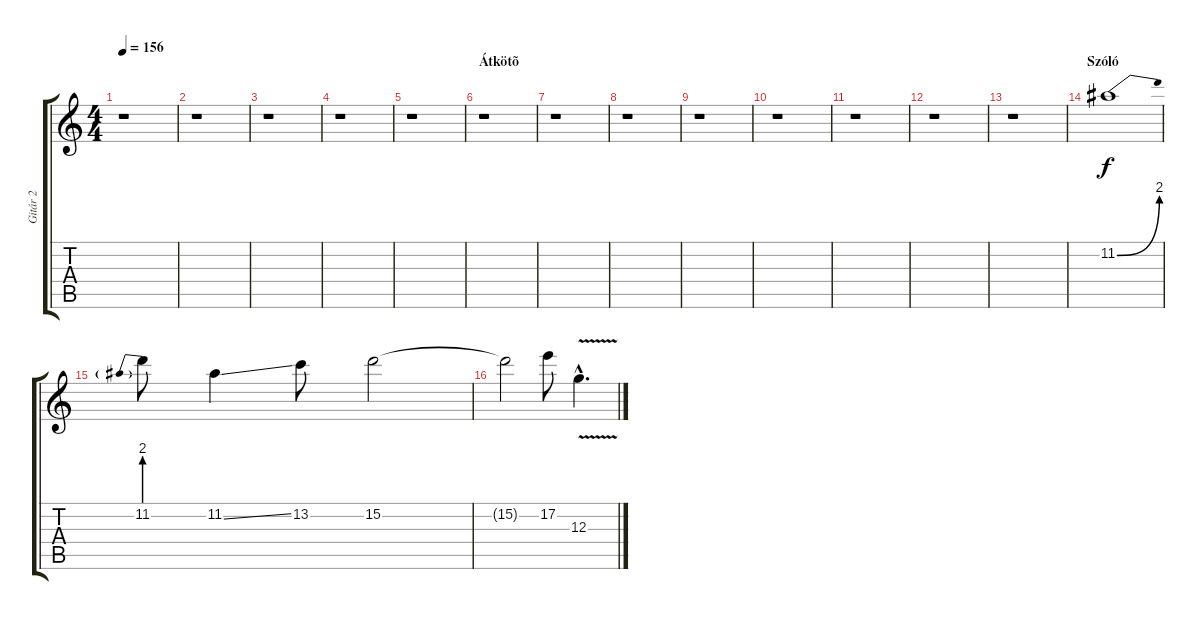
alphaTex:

\track ("Gitár 2" "Gitár 2") {instrument overdrivenguitar}
\staff {score tabs}
\tuning (E4 B3 G3 D3 A2 E2) {hide}
\ts (4 4)
\tempo 156
\clef g2
\ks c
r.1{dy f} |
r.1 |
r.1 |
r.1 |
r.1 |
\section ("" "Átkötõ")
r.1 |
r.1 |
r.1 |
r.1 |
r.1 |
r.1 |
r.1 |
r.1 |
\section ("" "Szóló")
11.2{be (bend 0 0 60 8)}.1 |
11.2{be (prebend 0 8 60 8)}.8 11.2{ss}.4 13.2.8 15.2.2 |
15.2{t}.2 17.2.8 12.3{v hac}.4{d}
